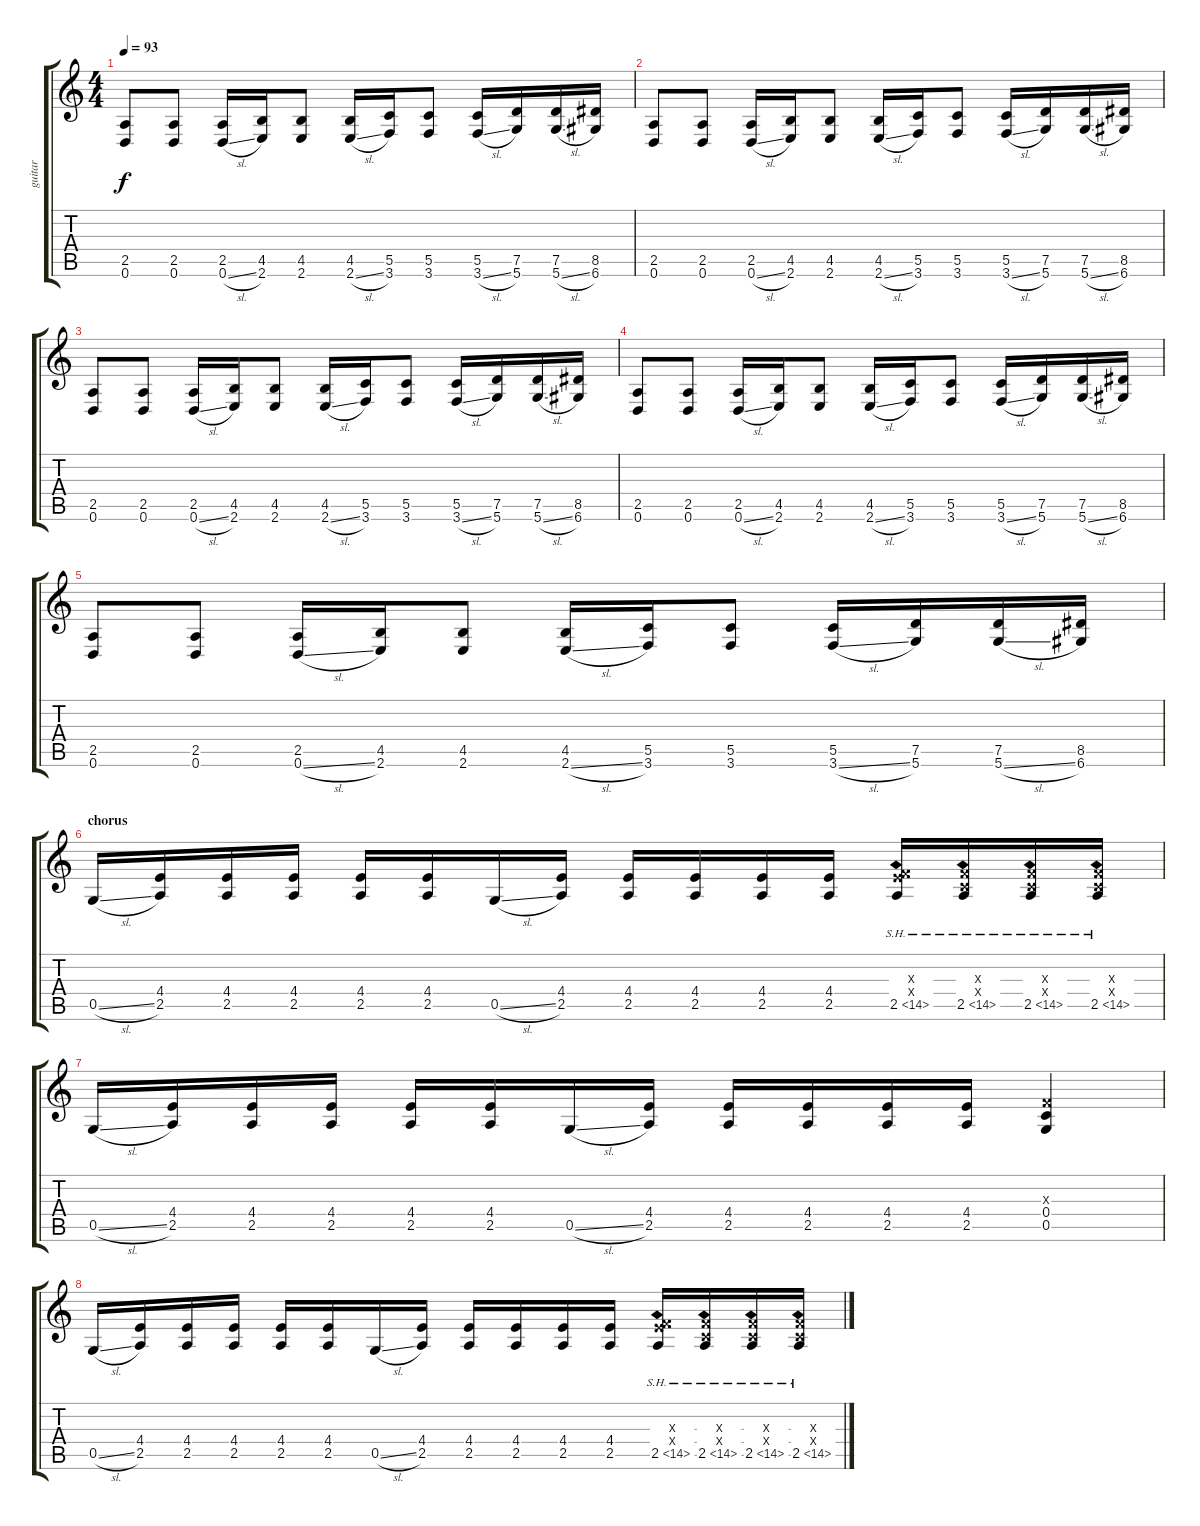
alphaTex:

\track ("guitar" "guitar") {instrument distortionguitar}
\staff {score tabs}
\tuning (D4 A3 F3 C3 G2 D2) {hide}
\ts (4 4)
\tempo 93
\clef g2
\ks c
(2.5 0.6).8{dy f} (2.5 0.6).8 (2.5 0.6{sl}).16 (4.5 2.6).16 (4.5 2.6).8 (4.5 2.6{sl}).16 (5.5 3.6).16 (5.5 3.6).8 (5.5 3.6{sl}).16 (7.5 5.6).16 (7.5 5.6{sl}).16 (8.5 6.6).16 |
(2.5 0.6).8 (2.5 0.6).8 (2.5 0.6{sl}).16 (4.5 2.6).16 (4.5 2.6).8 (4.5 2.6{sl}).16 (5.5 3.6).16 (5.5 3.6).8 (5.5 3.6{sl}).16 (7.5 5.6).16 (7.5 5.6{sl}).16 (8.5 6.6).16 |
(2.5 0.6).8 (2.5 0.6).8 (2.5 0.6{sl}).16 (4.5 2.6).16 (4.5 2.6).8 (4.5 2.6{sl}).16 (5.5 3.6).16 (5.5 3.6).8 (5.5 3.6{sl}).16 (7.5 5.6).16 (7.5 5.6{sl}).16 (8.5 6.6).16 |
(2.5 0.6).8 (2.5 0.6).8 (2.5 0.6{sl}).16 (4.5 2.6).16 (4.5 2.6).8 (4.5 2.6{sl}).16 (5.5 3.6).16 (5.5 3.6).8 (5.5 3.6{sl}).16 (7.5 5.6).16 (7.5 5.6{sl}).16 (8.5 6.6).16 |
(2.5 0.6).8 (2.5 0.6).8 (2.5 0.6{sl}).16 (4.5 2.6).16 (4.5 2.6).8 (4.5 2.6{sl}).16 (5.5 3.6).16 (5.5 3.6).8 (5.5 3.6{sl}).16 (7.5 5.6).16 (7.5 5.6{sl}).16 (8.5 6.6).16 |
\section ("" "chorus")
0.5{sl}.16 (4.4 2.5).16 (4.4 2.5).16 (4.4 2.5).16 (4.4 2.5).16 (4.4 2.5).16 0.5{sl}.16 (4.4 2.5).16 (4.4 2.5).16 (4.4 2.5).16 (4.4 2.5).16 (4.4 2.5).16 (0.3{x} 4.4{x} 2.5{sh 12}).16 (0.3{x} 0.4{x} 2.5{sh 12}).16 (0.3{x} 0.4{x} 2.5{sh 12}).16 (0.3{x} 0.4{x} 2.5{sh 12}).16 |
0.5{sl}.16 (4.4 2.5).16 (4.4 2.5).16 (4.4 2.5).16 (4.4 2.5).16 (4.4 2.5).16 0.5{sl}.16 (4.4 2.5).16 (4.4 2.5).16 (4.4 2.5).16 (4.4 2.5).16 (4.4 2.5).16 (0.3{x} 0.4 0.5).4 |
0.5{sl}.16 (4.4 2.5).16 (4.4 2.5).16 (4.4 2.5).16 (4.4 2.5).16 (4.4 2.5).16 0.5{sl}.16 (4.4 2.5).16 (4.4 2.5).16 (4.4 2.5).16 (4.4 2.5).16 (4.4 2.5).16 (0.3{x} 4.4{x} 2.5{sh 12}).16 (0.3{x} 0.4{x} 2.5{sh 12}).16 (0.3{x} 0.4{x} 2.5{sh 12}).16 (0.3{x} 0.4{x} 2.5{sh 12}).16
